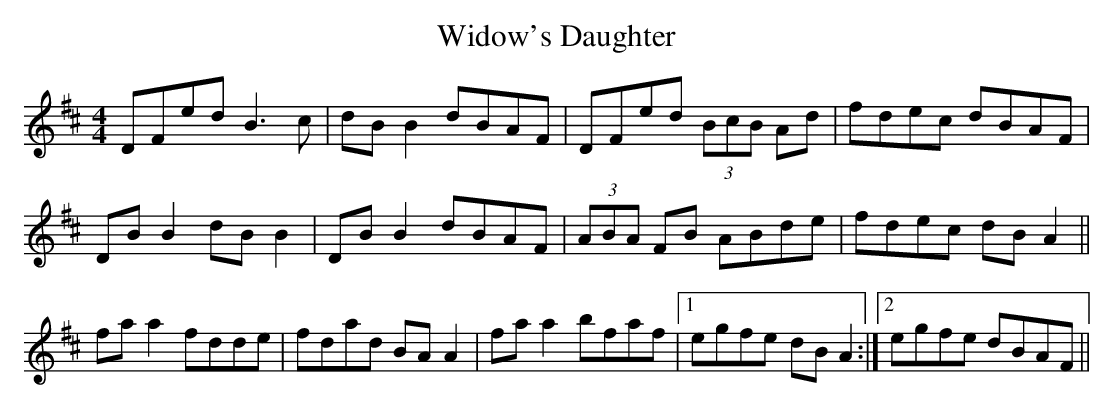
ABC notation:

X:1
T:Widow's Daughter
M:4/4
L:1/8
K:D
DFed B3c|dBB2 dBAF|DFed (3BcB Ad|fdec dBAF|\
DBB2 dBB2|DBB2 dBAF|(3ABA FB ABde|fdec dBA2||\
faa2 fdde|fdad BAA2|faa2 bfaf|1 egfe dBA2:|2 egfe dBAF||
